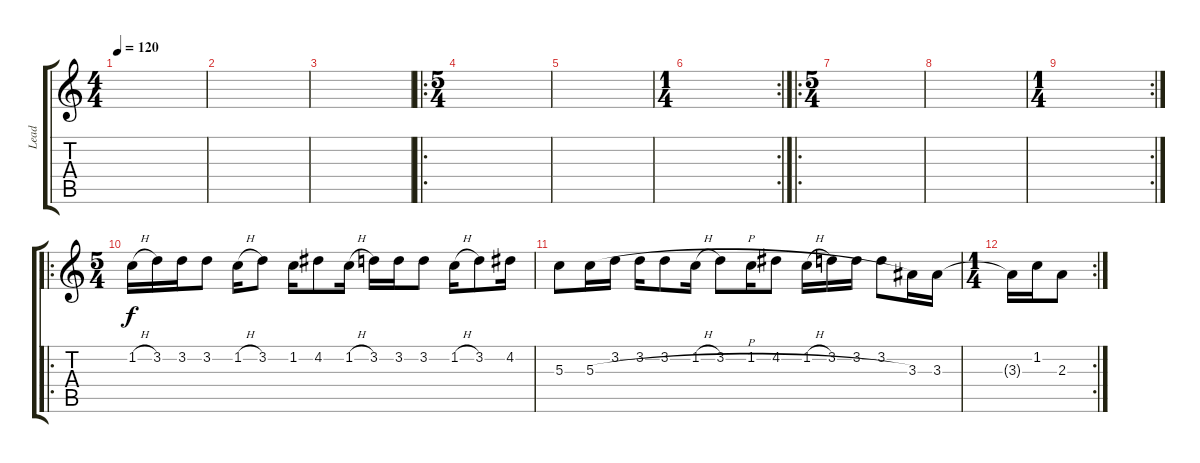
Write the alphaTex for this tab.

\track ("Lead" "Lead") {instrument distortionguitar}
\staff {score tabs}
\tuning (E4 B3 G3 D3 A2 E2) {hide}
\ts (4 4)
\tempo 120
\clef g2
\ks c
|
|
|
\ro
\ts (5 4)
|
|
\rc 2
\ts (1 4)
|
\ro
\ts (5 4)
|
|
\rc 2
\ts (1 4)
|
\ro
\ts (5 4)
1.2{h}.16 3.2.16 3.2.16 3.2.8 1.2{h}.16 3.2.8 1.2.16 4.2.8 1.2{h}.16 3.2.16 3.2.16 3.2.8 1.2{h}.16 3.2.8 4.2.16 |
5.3.8 5.3{h}.16 3.2.16 3.2.16 3.2.8 1.2{h}.16 3.2.8 1.2.16 4.2.8 1.2{h}.16 3.2.16 3.2.16 3.2.8 3.3.16 3.3.16 |
\rc 2
\ts (1 4)
3.3{t}.16 1.2.16 2.3.8
